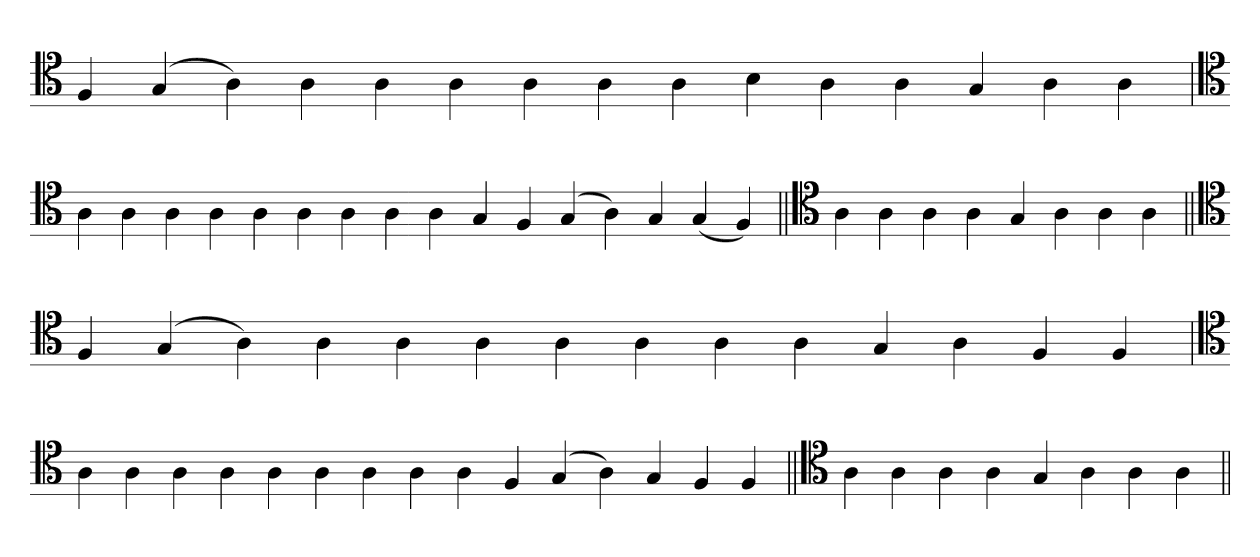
**kern
*part1
*staff1
*clefC4
=
4F
(4G
4A)
4A
4A
4A
4A
4A
4A
4B
4A
4A
4G
4A
4A
=
*clefC4
4A
4A
4A
4A
4A
4A
4A
4A
4A
4G
4F
(4G
4A)
4G
(4G
4F)
=||
*clefC4
4A
4A
4A
4A
4G
4A
4A
4A
=||
*clefC4
4F
(4G
4A)
4A
4A
4A
4A
4A
4A
4A
4G
4A
4F
4F
=
*clefC4
4A
4A
4A
4A
4A
4A
4A
4A
4A
4F
(4G
4A)
4G
4F
4F
=||
*clefC4
4A
4A
4A
4A
4G
4A
4A
4A
=||
*-
